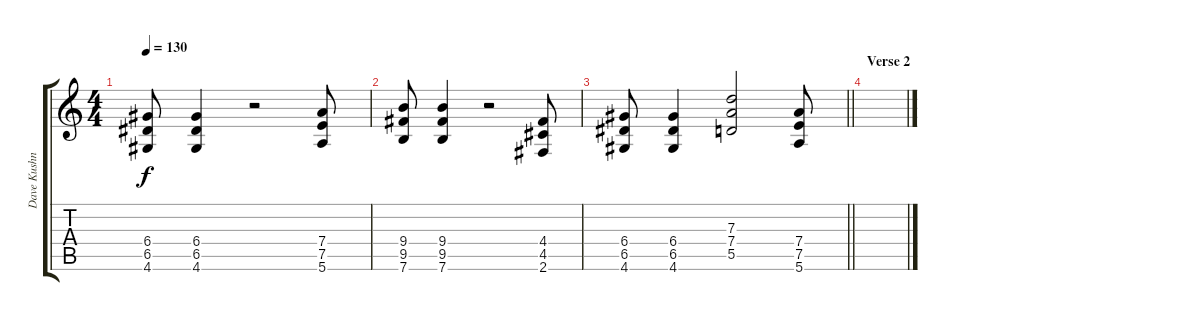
\track ("Dave Kushner" "Dave Kushn") {instrument distortionguitar}
\staff {score tabs}
\tuning (E4 B3 G3 D3 A2 E2) {hide}
\ts (4 4)
\tempo 130
\clef g2
\ks c
(6.4 6.5 4.6).8{dy f} (6.4 6.5 4.6).4 r.2 (7.4 7.5 5.6).8 |
(9.4 9.5 7.6).8 (9.4 9.5 7.6).4 r.2 (4.4 4.5 2.6).8 |
\barLineRight lightlight
(6.4 6.5 4.6).8 (6.4 6.5 4.6).4 (7.3 7.4 5.5).2 (7.4 7.5 5.6).8 |
\section ("" "Verse 2")
